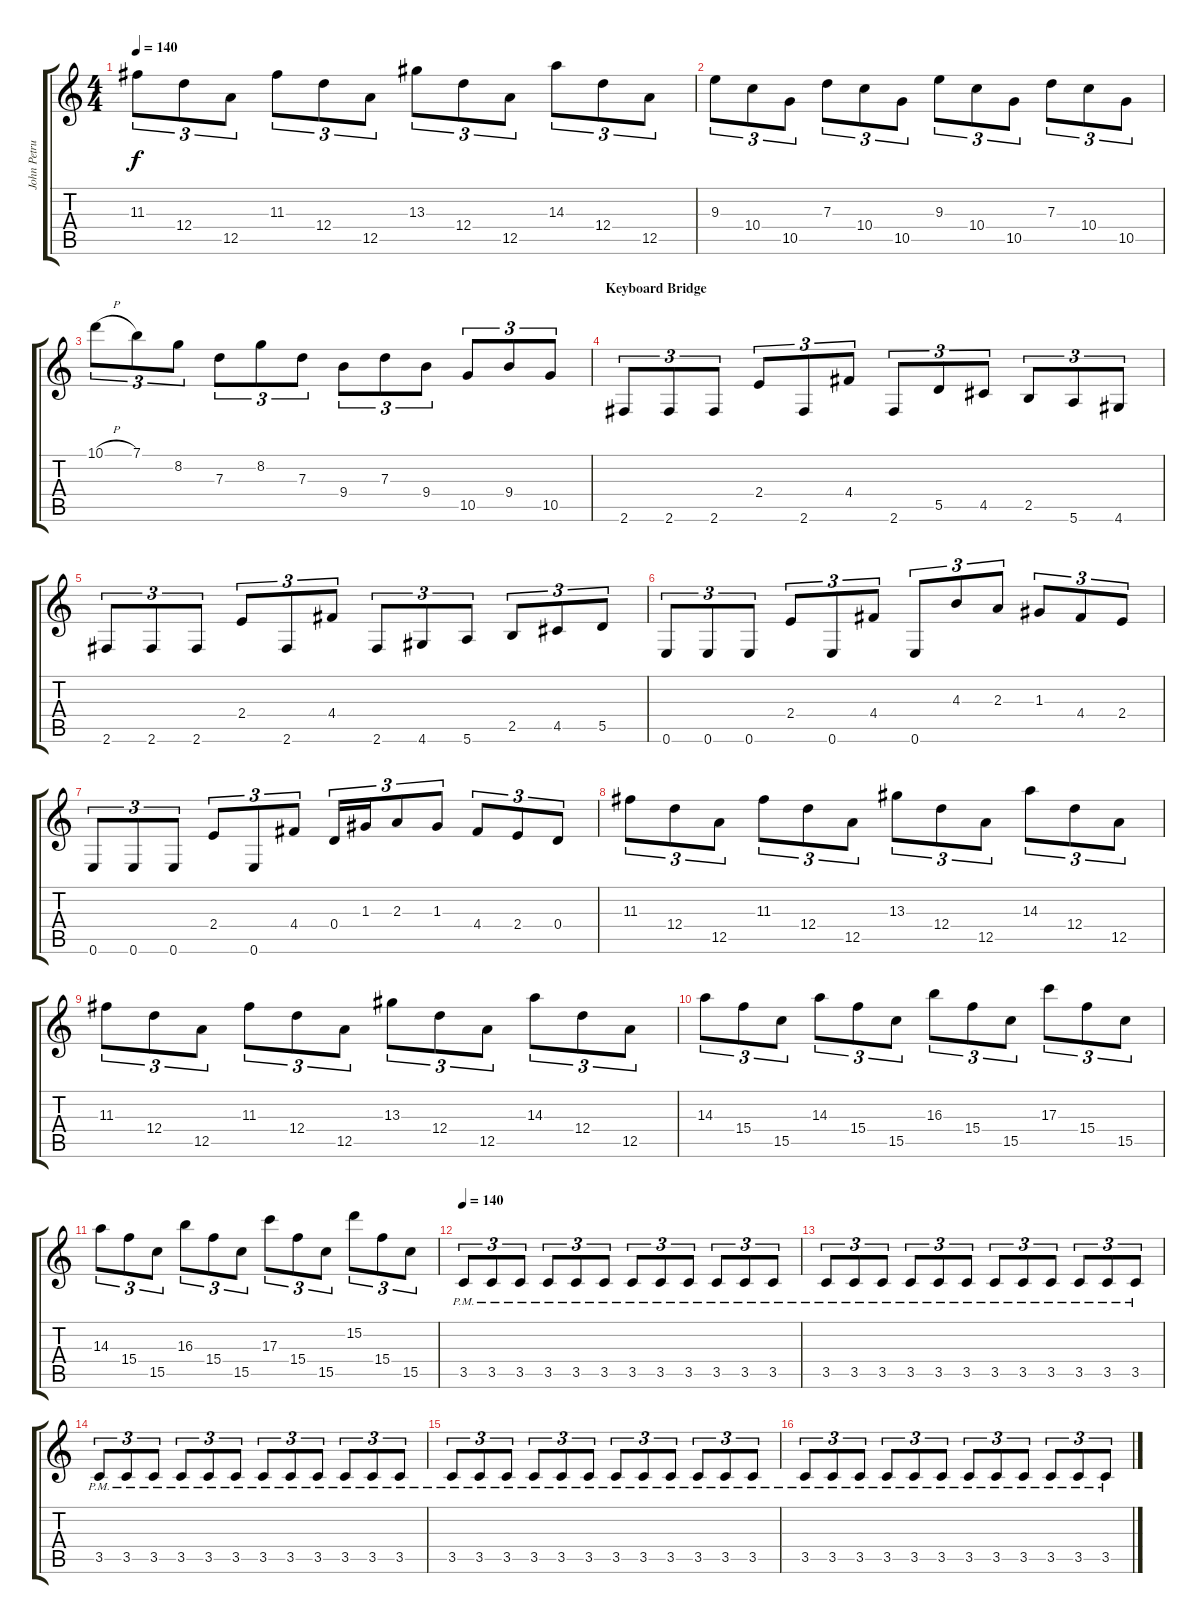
\track ("John Petrucci Rythm/Fill Guitar" "John Petru") {instrument distortionguitar}
\staff {score tabs}
\tuning (E4 B3 G3 D3 A2 E2) {hide}
\ts (4 4)
\tempo 140
\clef g2
\ks c
11.3.8{tu (3 2) dy f} 12.4.8{tu (3 2)} 12.5.8{tu (3 2)} 11.3.8{tu (3 2)} 12.4.8{tu (3 2)} 12.5.8{tu (3 2)} 13.3.8{tu (3 2)} 12.4.8{tu (3 2)} 12.5.8{tu (3 2)} 14.3.8{tu (3 2)} 12.4.8{tu (3 2)} 12.5.8{tu (3 2)} |
9.3.8{tu (3 2)} 10.4.8{tu (3 2)} 10.5.8{tu (3 2)} 7.3.8{tu (3 2)} 10.4.8{tu (3 2)} 10.5.8{tu (3 2)} 9.3.8{tu (3 2)} 10.4.8{tu (3 2)} 10.5.8{tu (3 2)} 7.3.8{tu (3 2)} 10.4.8{tu (3 2)} 10.5.8{tu (3 2)} |
10.1{h}.8{tu (3 2)} 7.1.8{tu (3 2)} 8.2.8{tu (3 2)} 7.3.8{tu (3 2)} 8.2.8{tu (3 2)} 7.3.8{tu (3 2)} 9.4.8{tu (3 2)} 7.3.8{tu (3 2)} 9.4.8{tu (3 2)} 10.5.8{tu (3 2)} 9.4.8{tu (3 2)} 10.5.8{tu (3 2)} |
\section ("" "Keyboard Bridge")
2.6.8{tu (3 2) volume 13} 2.6.8{tu (3 2)} 2.6.8{tu (3 2)} 2.4.8{tu (3 2)} 2.6.8{tu (3 2)} 4.4.8{tu (3 2)} 2.6.8{tu (3 2)} 5.5.8{tu (3 2)} 4.5.8{tu (3 2)} 2.5.8{tu (3 2)} 5.6.8{tu (3 2)} 4.6.8{tu (3 2)} |
2.6.8{tu (3 2)} 2.6.8{tu (3 2)} 2.6.8{tu (3 2)} 2.4.8{tu (3 2)} 2.6.8{tu (3 2)} 4.4.8{tu (3 2)} 2.6.8{tu (3 2)} 4.6.8{tu (3 2)} 5.6.8{tu (3 2)} 2.5.8{tu (3 2)} 4.5.8{tu (3 2)} 5.5.8{tu (3 2)} |
0.6.8{tu (3 2)} 0.6.8{tu (3 2)} 0.6.8{tu (3 2)} 2.4.8{tu (3 2)} 0.6.8{tu (3 2)} 4.4.8{tu (3 2)} 0.6.8{tu (3 2)} 4.3.8{tu (3 2)} 2.3.8{tu (3 2)} 1.3.8{tu (3 2)} 4.4.8{tu (3 2)} 2.4.8{tu (3 2)} |
0.6.8{tu (3 2)} 0.6.8{tu (3 2)} 0.6.8{tu (3 2)} 2.4.8{tu (3 2)} 0.6.8{tu (3 2)} 4.4.8{tu (3 2)} 0.4.16{tu (3 2)} 1.3.16{tu (3 2)} 2.3.8{tu (3 2)} 1.3.8{tu (3 2)} 4.4.8{tu (3 2)} 2.4.8{tu (3 2)} 0.4.8{tu (3 2)} |
11.3.8{tu (3 2)} 12.4.8{tu (3 2)} 12.5.8{tu (3 2)} 11.3.8{tu (3 2)} 12.4.8{tu (3 2)} 12.5.8{tu (3 2)} 13.3.8{tu (3 2)} 12.4.8{tu (3 2)} 12.5.8{tu (3 2)} 14.3.8{tu (3 2)} 12.4.8{tu (3 2)} 12.5.8{tu (3 2)} |
11.3.8{tu (3 2)} 12.4.8{tu (3 2)} 12.5.8{tu (3 2)} 11.3.8{tu (3 2)} 12.4.8{tu (3 2)} 12.5.8{tu (3 2)} 13.3.8{tu (3 2)} 12.4.8{tu (3 2)} 12.5.8{tu (3 2)} 14.3.8{tu (3 2)} 12.4.8{tu (3 2)} 12.5.8{tu (3 2)} |
14.3.8{tu (3 2)} 15.4.8{tu (3 2)} 15.5.8{tu (3 2)} 14.3.8{tu (3 2)} 15.4.8{tu (3 2)} 15.5.8{tu (3 2)} 16.3.8{tu (3 2)} 15.4.8{tu (3 2)} 15.5.8{tu (3 2)} 17.3.8{tu (3 2)} 15.4.8{tu (3 2)} 15.5.8{tu (3 2)} |
14.3.8{tu (3 2)} 15.4.8{tu (3 2)} 15.5.8{tu (3 2)} 16.3.8{tu (3 2)} 15.4.8{tu (3 2)} 15.5.8{tu (3 2)} 17.3.8{tu (3 2)} 15.4.8{tu (3 2)} 15.5.8{tu (3 2)} 15.2.8{tu (3 2)} 15.4.8{tu (3 2)} 15.5.8{tu (3 2)} |
\tempo 140
3.5{pm}.8{tu (3 2) volume 9} 3.5{pm}.8{tu (3 2)} 3.5{pm}.8{tu (3 2)} 3.5{pm}.8{tu (3 2)} 3.5{pm}.8{tu (3 2)} 3.5{pm}.8{tu (3 2)} 3.5{pm}.8{tu (3 2)} 3.5{pm}.8{tu (3 2)} 3.5{pm}.8{tu (3 2)} 3.5{pm}.8{tu (3 2)} 3.5{pm}.8{tu (3 2)} 3.5{pm}.8{tu (3 2)} |
3.5{pm}.8{tu (3 2)} 3.5{pm}.8{tu (3 2)} 3.5{pm}.8{tu (3 2)} 3.5{pm}.8{tu (3 2)} 3.5{pm}.8{tu (3 2)} 3.5{pm}.8{tu (3 2)} 3.5{pm}.8{tu (3 2)} 3.5{pm}.8{tu (3 2)} 3.5{pm}.8{tu (3 2)} 3.5{pm}.8{tu (3 2)} 3.5{pm}.8{tu (3 2)} 3.5{pm}.8{tu (3 2)} |
3.5{pm}.8{tu (3 2)} 3.5{pm}.8{tu (3 2)} 3.5{pm}.8{tu (3 2)} 3.5{pm}.8{tu (3 2)} 3.5{pm}.8{tu (3 2)} 3.5{pm}.8{tu (3 2)} 3.5{pm}.8{tu (3 2)} 3.5{pm}.8{tu (3 2)} 3.5{pm}.8{tu (3 2)} 3.5{pm}.8{tu (3 2)} 3.5{pm}.8{tu (3 2)} 3.5{pm}.8{tu (3 2)} |
3.5{pm}.8{tu (3 2)} 3.5{pm}.8{tu (3 2)} 3.5{pm}.8{tu (3 2)} 3.5{pm}.8{tu (3 2)} 3.5{pm}.8{tu (3 2)} 3.5{pm}.8{tu (3 2)} 3.5{pm}.8{tu (3 2)} 3.5{pm}.8{tu (3 2)} 3.5{pm}.8{tu (3 2)} 3.5{pm}.8{tu (3 2)} 3.5{pm}.8{tu (3 2)} 3.5{pm}.8{tu (3 2)} |
3.5{pm}.8{tu (3 2)} 3.5{pm}.8{tu (3 2)} 3.5{pm}.8{tu (3 2)} 3.5{pm}.8{tu (3 2)} 3.5{pm}.8{tu (3 2)} 3.5{pm}.8{tu (3 2)} 3.5{pm}.8{tu (3 2)} 3.5{pm}.8{tu (3 2)} 3.5{pm}.8{tu (3 2)} 3.5{pm}.8{tu (3 2)} 3.5{pm}.8{tu (3 2)} 3.5{pm}.8{tu (3 2)}
